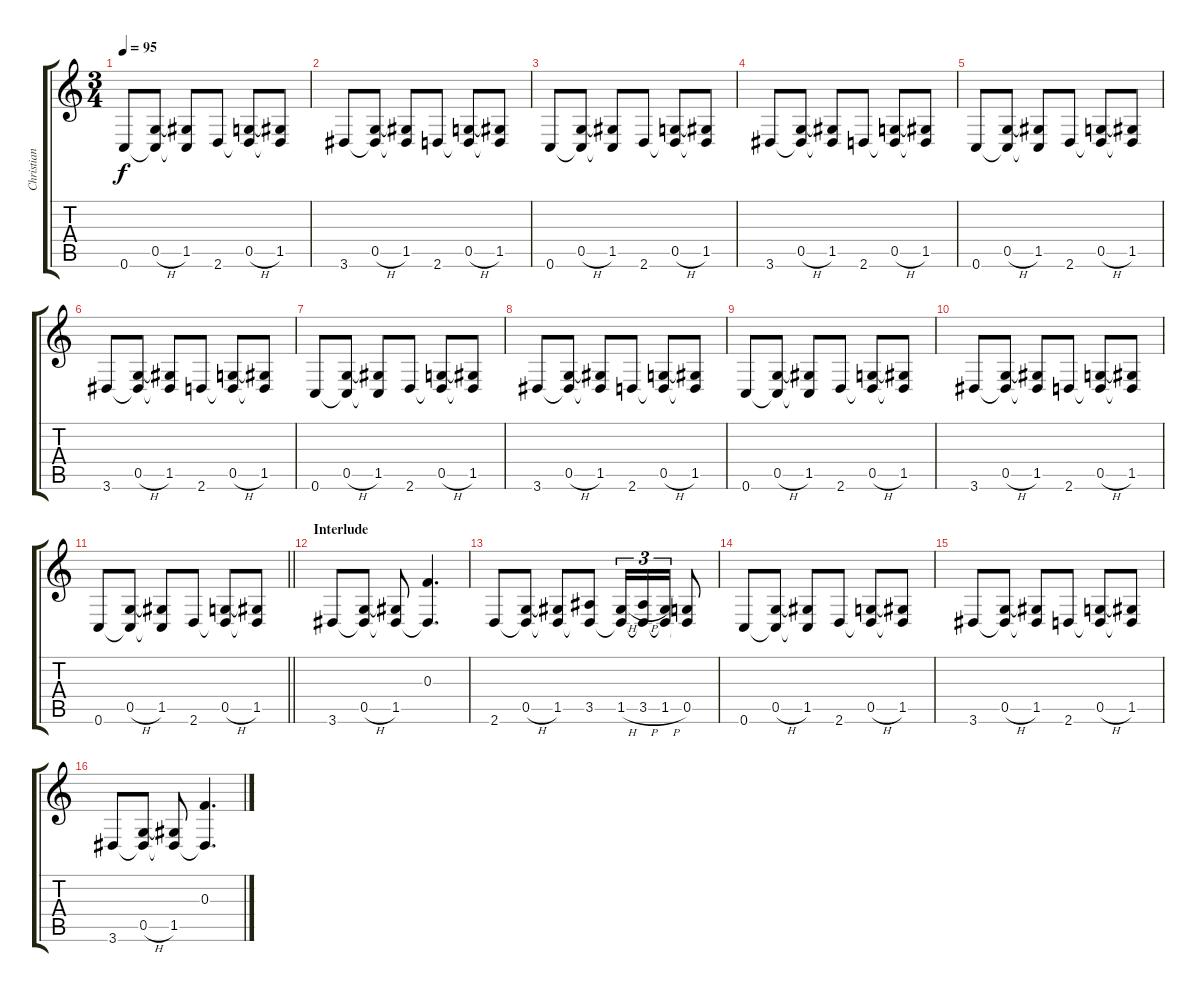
\track ("Christian Andreu" "Christian ") {instrument overdrivenguitar}
\staff {score tabs}
\tuning (D4 A3 F3 C3 G2 C2) {hide}
\ts (3 4)
\tempo 95
\clef g2
\ks c
0.6.8{dy f} (0.5{h} 0.6{t}).8 (1.5 0.6{t}).8 2.6.8 (0.5{h} 2.6{t}).8 (1.5 2.6{t}).8 |
3.6.8 (0.5{h} 3.6{t}).8 (1.5 3.6{t}).8 2.6.8 (0.5{h} 2.6{t}).8 (1.5 2.6{t}).8 |
0.6.8 (0.5{h} 0.6{t}).8 (1.5 0.6{t}).8 2.6.8 (0.5{h} 2.6{t}).8 (1.5 2.6{t}).8 |
3.6.8 (0.5{h} 3.6{t}).8 (1.5 3.6{t}).8 2.6.8 (0.5{h} 2.6{t}).8 (1.5 2.6{t}).8 |
0.6.8 (0.5{h} 0.6{t}).8 (1.5 0.6{t}).8 2.6.8 (0.5{h} 2.6{t}).8 (1.5 2.6{t}).8 |
3.6.8 (0.5{h} 3.6{t}).8 (1.5 3.6{t}).8 2.6.8 (0.5{h} 2.6{t}).8 (1.5 2.6{t}).8 |
0.6.8 (0.5{h} 0.6{t}).8 (1.5 0.6{t}).8 2.6.8 (0.5{h} 2.6{t}).8 (1.5 2.6{t}).8 |
3.6.8 (0.5{h} 3.6{t}).8 (1.5 3.6{t}).8 2.6.8 (0.5{h} 2.6{t}).8 (1.5 2.6{t}).8 |
0.6.8 (0.5{h} 0.6{t}).8 (1.5 0.6{t}).8 2.6.8 (0.5{h} 2.6{t}).8 (1.5 2.6{t}).8 |
3.6.8 (0.5{h} 3.6{t}).8 (1.5 3.6{t}).8 2.6.8 (0.5{h} 2.6{t}).8 (1.5 2.6{t}).8 |
\barLineRight lightlight
0.6.8 (0.5{h} 0.6{t}).8 (1.5 0.6{t}).8 2.6.8 (0.5{h} 2.6{t}).8 (1.5 2.6{t}).8 |
\section ("" "Interlude")
3.6.8 (0.5{h} 3.6{t}).8 (1.5 3.6{t}).8 (0.3 3.6{t}).4{d} |
2.6.8 (0.5{h} 2.6{t}).8 (1.5 2.6{t}).8 (3.5 2.6{t}).8 (1.5{h} 2.6{t}).16{tu (3 2)} (3.5{h} 2.6{t}).16{tu (3 2)} (1.5{h} 2.6{t}).16{tu (3 2)} (0.5 2.6{t}).8 |
0.6.8 (0.5{h} 0.6{t}).8 (1.5 0.6{t}).8 2.6.8 (0.5{h} 2.6{t}).8 (1.5 2.6{t}).8 |
3.6.8 (0.5{h} 3.6{t}).8 (1.5 3.6{t}).8 2.6.8 (0.5{h} 2.6{t}).8 (1.5 2.6{t}).8 |
3.6.8 (0.5{h} 3.6{t}).8 (1.5 3.6{t}).8 (0.3 3.6{t}).4{d}
